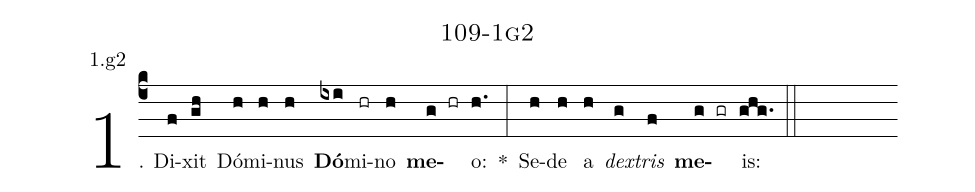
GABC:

name: 109-1g2;
annotation: 1.g2;
%%
(c4)1. Di(f)xit(gh) Dó(h)mi(h)nus(h) <b>Dó</b>(ixi)mi(hr)no(h) <b>me</b>(g hr)o:(h.) *(:) Se(h)de(h) a(h) <i>dex</i>(g)<i>tris</i>(f) <b>me</b>(g gr)is:(ghg.) (::)
